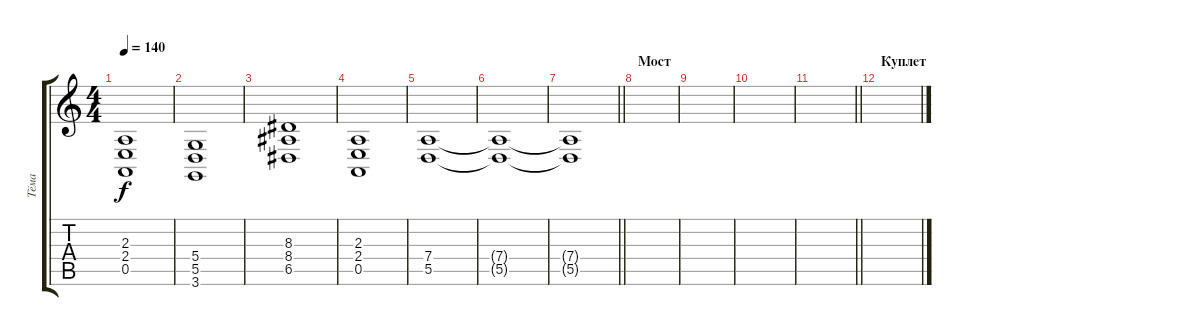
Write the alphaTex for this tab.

\track ("Тёма" "Тёма") {instrument choiraahs}
\staff {score tabs}
\tuning (E4 B3 G3 D3 A2 E2) {hide}
\ts (4 4)
\tempo 140
\clef g2
\ks c
(2.3 2.4 0.5).1{dy f} |
(5.4 5.5 3.6).1 |
(8.3 8.4 6.5).1 |
(2.3 2.4 0.5).1 |
(7.4 5.5).1 |
(7.4{t} 5.5{t}).1 |
\barLineRight lightlight
(7.4{t} 5.5{t}).1 |
\section ("" "Мост")
|
|
|
\barLineRight lightlight
|
\section ("" "Куплет")
